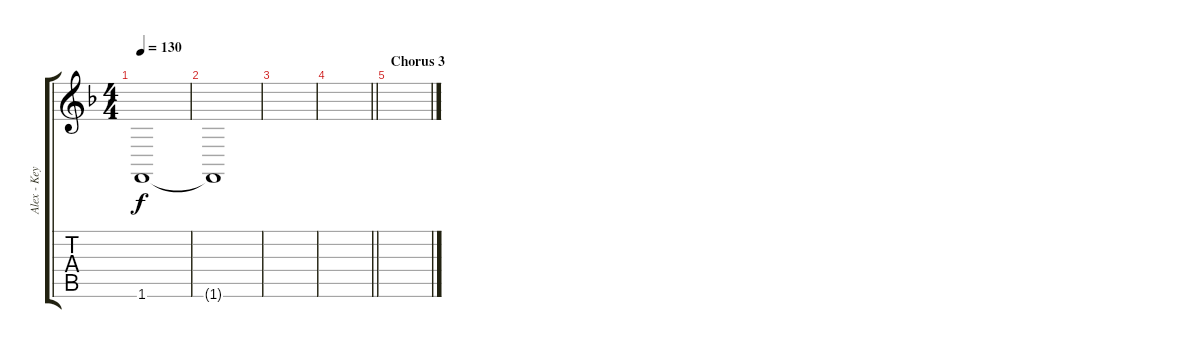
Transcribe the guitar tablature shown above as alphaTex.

\track ("Alex - Keyboard Strings" "Alex - Key") {instrument stringensemble1}
\staff {score tabs}
\tuning (E4 B3 G3 D3 A2 E2) {hide}
\ts (4 4)
\tempo 130
\clef g2
\ks f
1.6{t}.1{dy f} |
1.6{t}.1 |
|
\barLineRight lightlight
|
\section ("" "Chorus 3")
